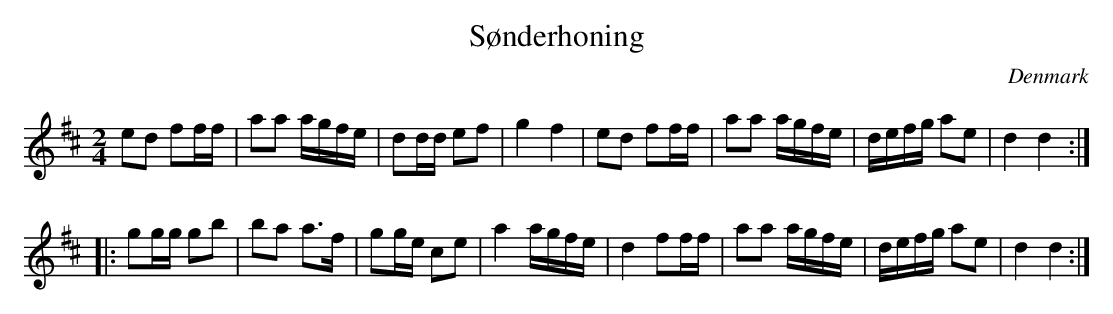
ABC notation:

X:1
T:Sønderhoning
M:2/4
O:Denmark
K:D
e2d2 f2ff | a2a2 agfe | d2dd e2f2 | g4 f4 |\
e2d2 f2ff | a2a2 agfe | defg a2e2 | d4 d4:|
|:\
g2gg g2b2 | b2a2 a3f  | g2ge c2e2 | a4 agfe | \
  d4 f2ff | a2a2 agfe | defg a2e2 | d4 d4 :|
